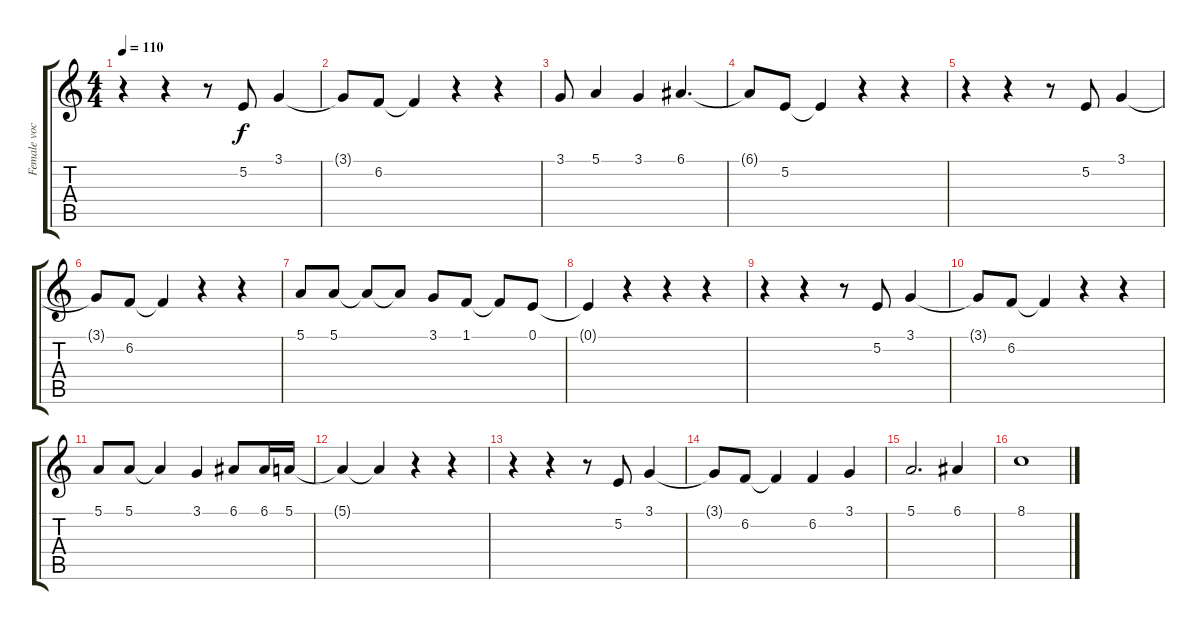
\track ("Female vocals" "Female voc") {instrument flute}
\staff {score tabs}
\tuning (E4 B3 G3 D3 A2 E2) {hide}
\ts (4 4)
\tempo 110
\clef g2
\ks c
r.4{dy f} r.4 r.8 5.2.8 3.1.4 |
3.1{t}.8 6.2.8 6.2{t}.4 r.4 r.4 |
3.1.8 5.1.4 3.1.4 6.1.4{d} |
6.1{t}.8 5.2.8 5.2{t}.4 r.4 r.4 |
r.4 r.4 r.8 5.2.8 3.1.4 |
3.1{t}.8 6.2.8 6.2{t}.4 r.4 r.4 |
5.1.8 5.1.8 5.1{t}.8 5.1{t}.8 3.1.8 1.1.8 1.1{t}.8 0.1.8 |
0.1{t}.4 r.4 r.4 r.4 |
r.4 r.4 r.8 5.2.8 3.1.4 |
3.1{t}.8 6.2.8 6.2{t}.4 r.4 r.4 |
5.1.8 5.1.8 5.1{t}.4 3.1.4 6.1.8 6.1.16 5.1.16 |
5.1{t}.4 5.1{t}.4 r.4 r.4 |
r.4 r.4 r.8 5.2.8 3.1.4 |
3.1{t}.8 6.2.8 6.2{t}.4 6.2.4 3.1.4 |
5.1.2{d} 6.1.4 |
8.1.1
